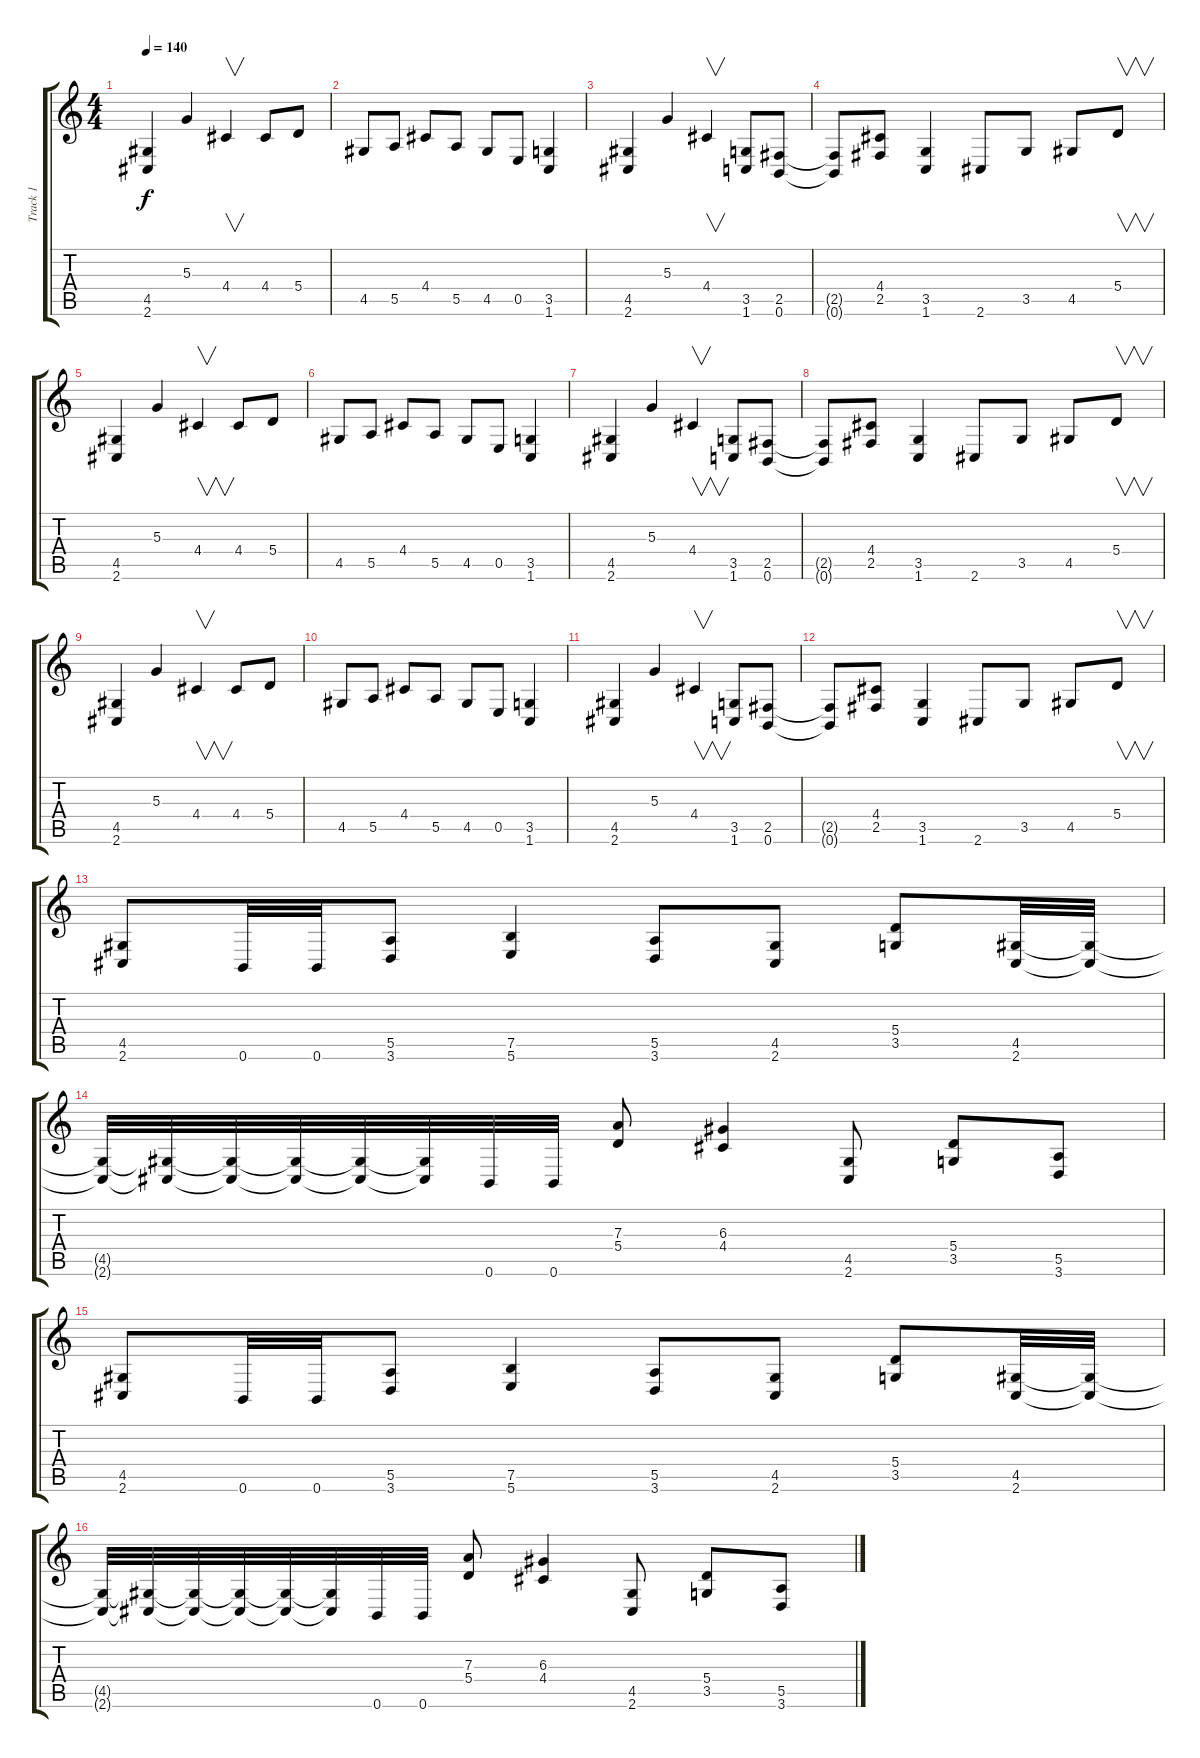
\track ("Track 1" "Track 1") {instrument distortionguitar}
\staff {score tabs}
\tuning (B3 Gb3 D3 A2 E2 B1) {hide}
\ts (4 4)
\tempo 140
\clef g2
\ks c
(4.5 2.6).4{dy f} 5.3.4 4.4.4{v} 4.4.8 5.4.8 |
4.5.8 5.5.8 4.4.8 5.5.8 4.5.8 0.5.8 (3.5 1.6).4 |
(4.5 2.6).4 5.3.4 4.4.4{v} (3.5 1.6).8 (2.5 0.6).8 |
(2.5{t} 0.6{t}).8 (4.4 2.5).8 (3.5 1.6).4 2.6.8 3.5.8 4.5.8 5.4.8{v} |
(4.5 2.6).4 5.3.4 4.4.4{v} 4.4.8 5.4.8 |
4.5.8 5.5.8 4.4.8 5.5.8 4.5.8 0.5.8 (3.5 1.6).4 |
(4.5 2.6).4 5.3.4 4.4.4{v} (3.5 1.6).8 (2.5 0.6).8 |
(2.5{t} 0.6{t}).8 (4.4 2.5).8 (3.5 1.6).4 2.6.8 3.5.8 4.5.8 5.4.8{v} |
(4.5 2.6).4 5.3.4 4.4.4{v} 4.4.8 5.4.8 |
4.5.8 5.5.8 4.4.8 5.5.8 4.5.8 0.5.8 (3.5 1.6).4 |
(4.5 2.6).4 5.3.4 4.4.4{v} (3.5 1.6).8 (2.5 0.6).8 |
(2.5{t} 0.6{t}).8 (4.4 2.5).8 (3.5 1.6).4 2.6.8 3.5.8 4.5.8 5.4.8{v} |
(4.5 2.6).8 0.6.32 0.6.32 (5.5 3.6).8 (7.5 5.6).4 (5.5 3.6).8 (4.5 2.6).8 (5.4 3.5).8 (4.5 2.6).32 (4.5{t} 2.6{t}).32 |
(4.5{t} 2.6{t}).32 (4.5{t} 2.6{t}).32 (4.5{t} 2.6{t}).32 (4.5{t} 2.6{t}).32 (4.5{t} 2.6{t}).32 (4.5{t} 2.6{t}).32 0.6.32 0.6.32 (7.3 5.4).8 (6.3 4.4).4 (4.5 2.6).8 (5.4 3.5).8 (5.5 3.6).8 |
(4.5 2.6).8 0.6.32 0.6.32 (5.5 3.6).8 (7.5 5.6).4 (5.5 3.6).8 (4.5 2.6).8 (5.4 3.5).8 (4.5 2.6).32 (4.5{t} 2.6{t}).32 |
(4.5{t} 2.6{t}).32 (4.5{t} 2.6{t}).32 (4.5{t} 2.6{t}).32 (4.5{t} 2.6{t}).32 (4.5{t} 2.6{t}).32 (4.5{t} 2.6{t}).32 0.6.32 0.6.32 (7.3 5.4).8 (6.3 4.4).4 (4.5 2.6).8 (5.4 3.5).8 (5.5 3.6).8
